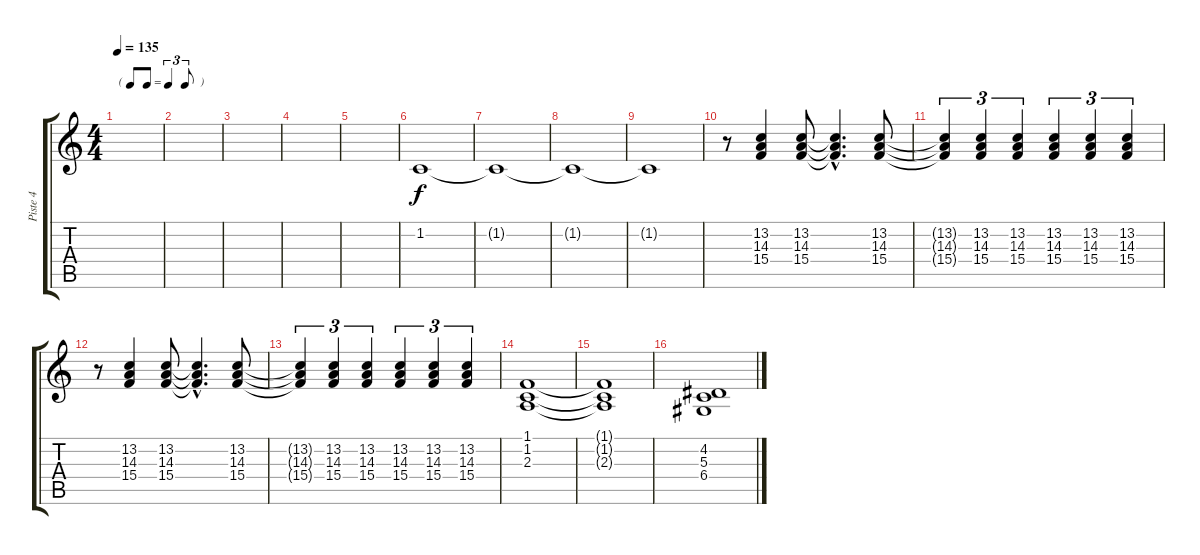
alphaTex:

\track ("Piste 4" "Piste 4") {instrument drawbarorgan}
\staff {score tabs}
\tuning (E4 B3 G3 D3 A2 E2) {hide}
\ts (4 4)
\tf triplet8th
\tempo 135
\clef g2
\ks c
|
|
|
|
|
1.2.1 |
1.2{t}.1 |
1.2{t}.1 |
1.2{t}.1 |
r.8{volume 7} (13.2 14.3 15.4).4 (13.2 14.3 15.4).8 (13.2{hac t} 14.3{hac t} 15.4{hac t}).4{d} (13.2 14.3 15.4).8 |
(13.2{t} 14.3{t} 15.4{t}).4{tu (3 2)} (13.2 14.3 15.4).4{tu (3 2)} (13.2 14.3 15.4).4{tu (3 2)} (13.2 14.3 15.4).4{tu (3 2)} (13.2 14.3 15.4).4{tu (3 2)} (13.2 14.3 15.4).4{tu (3 2)} |
r.8 (13.2 14.3 15.4).4 (13.2 14.3 15.4).8 (13.2{hac t} 14.3{hac t} 15.4{hac t}).4{d} (13.2 14.3 15.4).8 |
(13.2{t} 14.3{t} 15.4{t}).4{tu (3 2)} (13.2 14.3 15.4).4{tu (3 2)} (13.2 14.3 15.4).4{tu (3 2)} (13.2 14.3 15.4).4{tu (3 2)} (13.2 14.3 15.4).4{tu (3 2)} (13.2 14.3 15.4).4{tu (3 2)} |
(1.1 1.2 2.3).1{volume 12} |
(1.1{t} 1.2{t} 2.3{t}).1 |
(4.2 5.3 6.4).1
